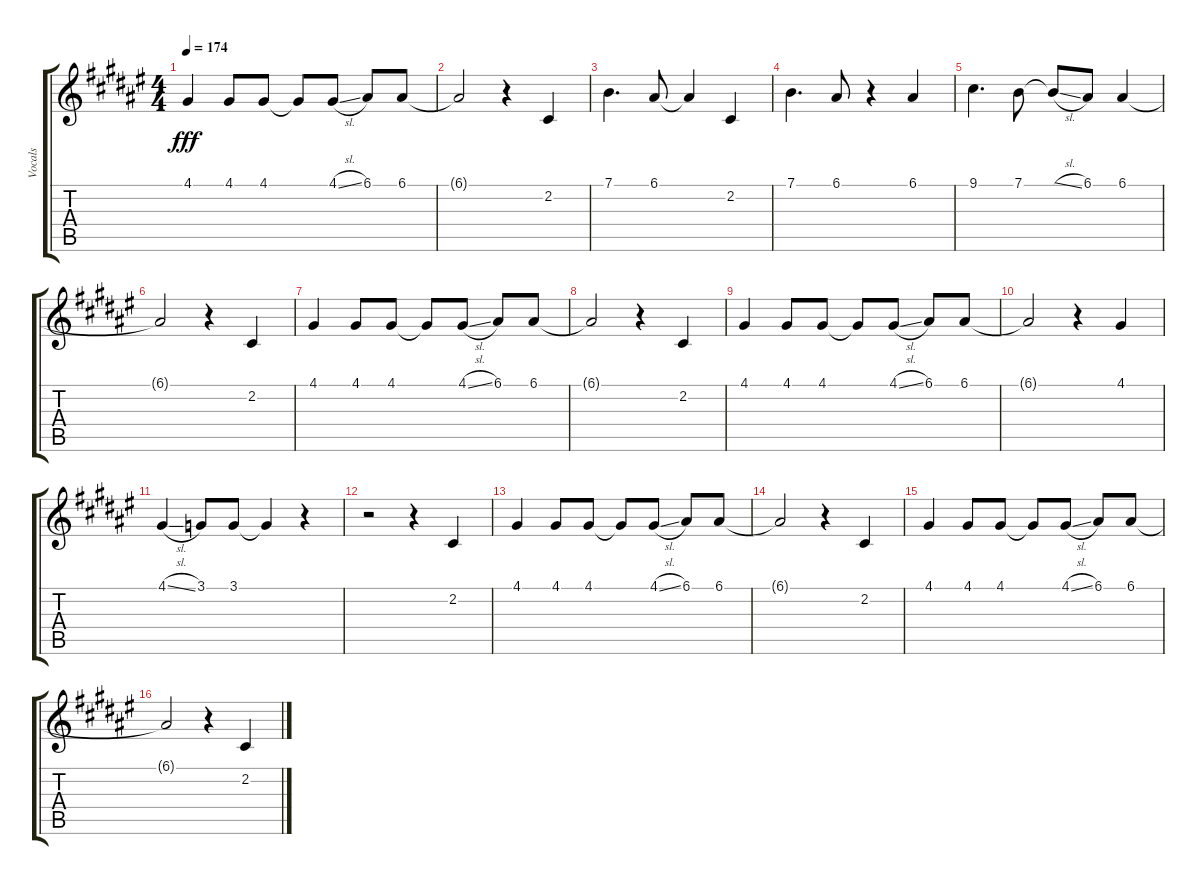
\track ("Vocals" "Vocals") {instrument voiceoohs}
\staff {score tabs}
\tuning (E4 B3 G3 D3 A2 E2) {hide}
\ts (4 4)
\tempo 174
\clef g2
\ks f#
4.1.4{dy fff} 4.1.8 4.1.8 4.1{t}.8 4.1{sl}.8 6.1.8 6.1.8 |
6.1{t}.2 r.4 2.2.4 |
7.1.4{d} 6.1.8 6.1{t}.4 2.2.4 |
7.1.4{d} 6.1.8 r.4 6.1.4 |
9.1.4{d} 7.1.8 7.1{sl t}.8 6.1.8 6.1.4 |
6.1{t}.2 r.4 2.2.4 |
4.1.4 4.1.8 4.1.8 4.1{t}.8 4.1{sl}.8 6.1.8 6.1.8 |
6.1{t}.2 r.4 2.2.4 |
4.1.4 4.1.8 4.1.8 4.1{t}.8 4.1{sl}.8 6.1.8 6.1.8 |
6.1{t}.2 r.4 4.1.4 |
4.1{sl}.4 3.1.8 3.1.8 3.1{t}.4 r.4 |
r.2 r.4 2.2.4 |
4.1.4 4.1.8 4.1.8 4.1{t}.8 4.1{sl}.8 6.1.8 6.1.8 |
6.1{t}.2 r.4 2.2.4 |
4.1.4 4.1.8 4.1.8 4.1{t}.8 4.1{sl}.8 6.1.8 6.1.8 |
6.1{t}.2 r.4 2.2.4
